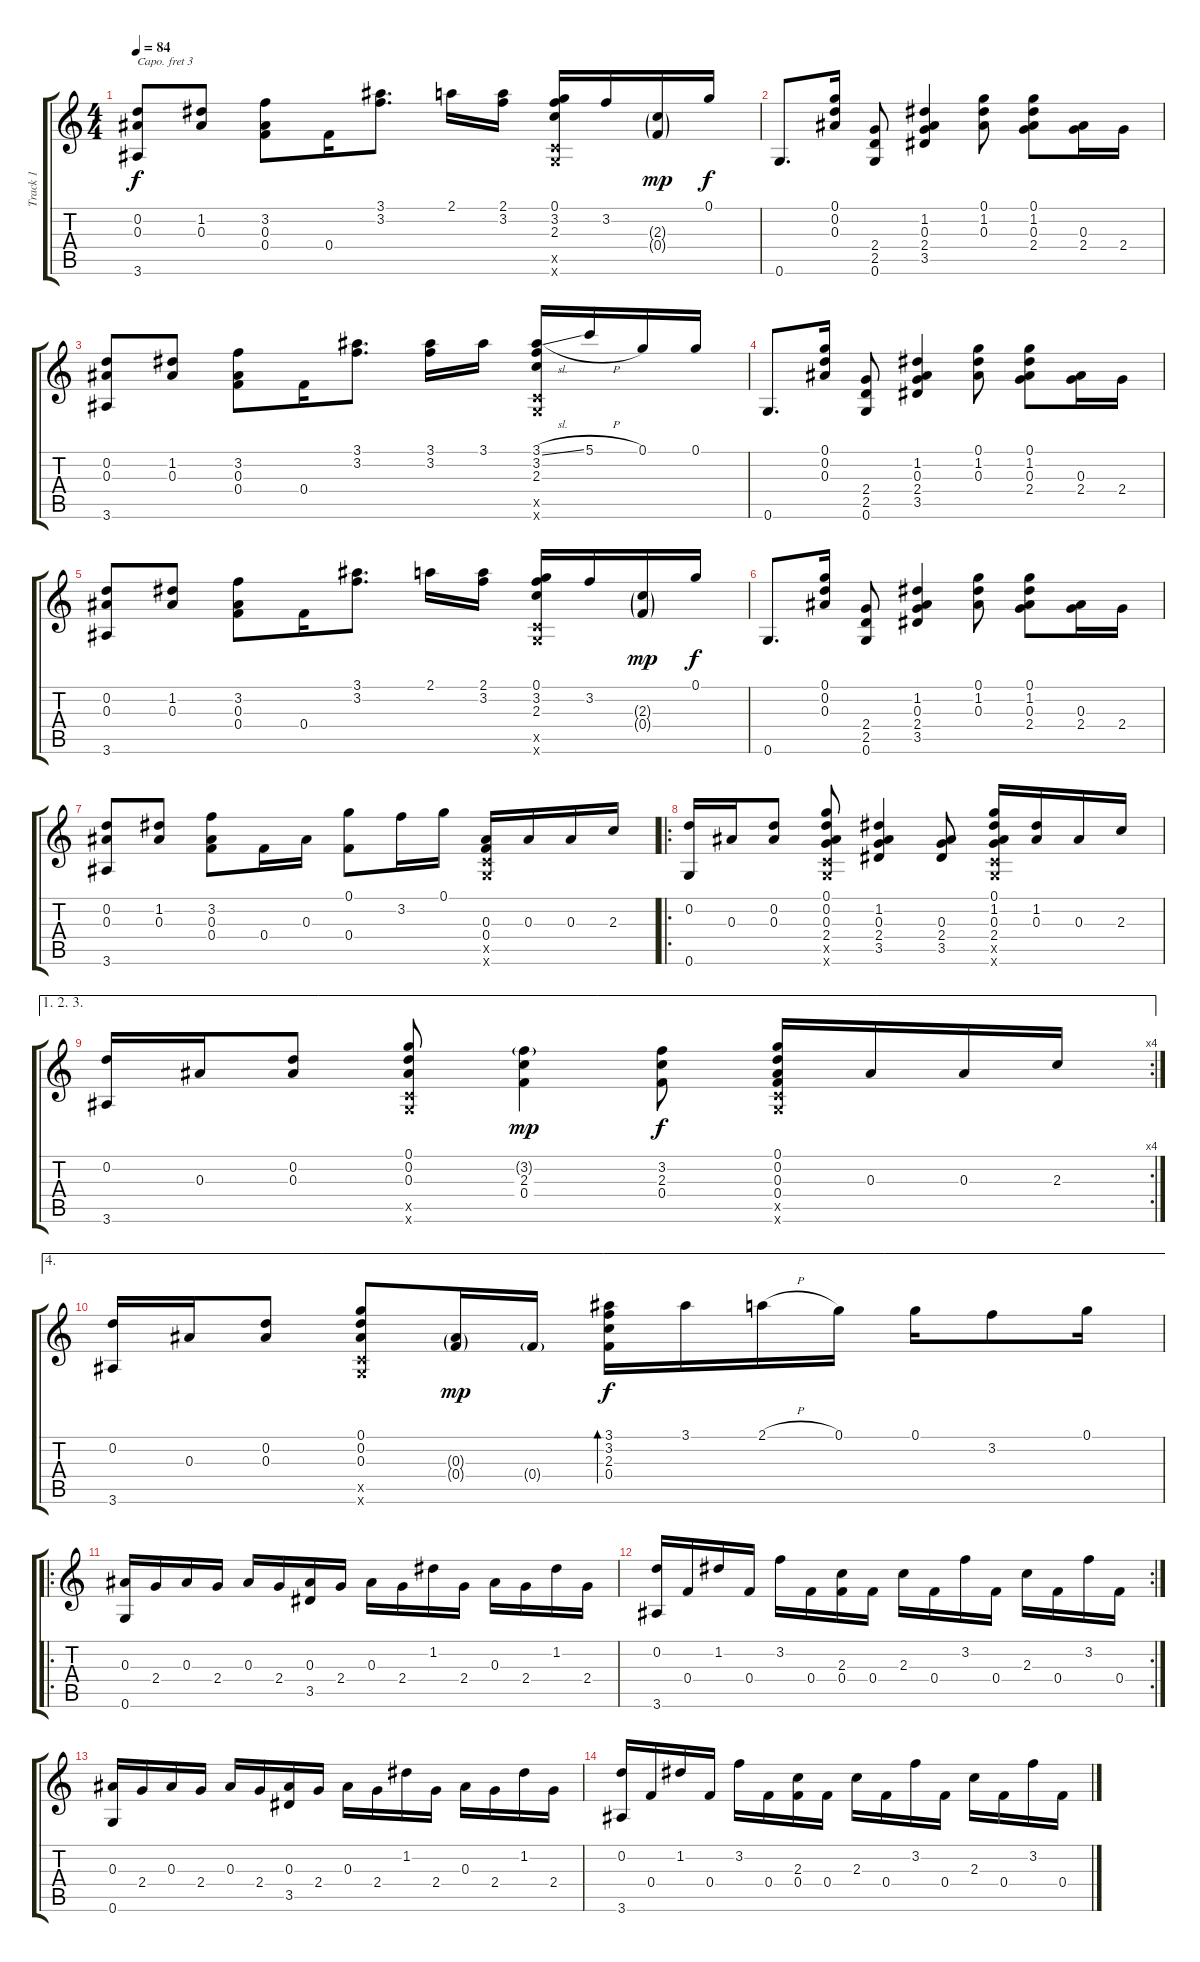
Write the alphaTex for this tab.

\track ("Track 1" "Track 1") {instrument acousticguitarsteel}
\staff {score tabs}
\capo 3
\tuning (E4 B3 G3 D3 A2 E2) {hide}
\ts (4 4)
\tempo 84
\clef g2
\ks c
(0.2 0.3 3.6).8{dy f} (1.2 0.3).8 (3.2 0.3 0.4).8 0.4.16 (3.1 3.2).8{d} 2.1.16 (2.1 3.2).16 (0.1 3.2 2.3 0.5{x} 0.6{x}).16 3.2.16 (2.3{g} 0.4{g}).16{dy mp} 0.1.16{dy f} |
0.6.8{d} (0.1 0.2 0.3).16 (2.4 2.5 0.6).8 (1.2 0.3 2.4 3.5).4 (0.1 1.2 0.3).8 (0.1 1.2 0.3 2.4).8 (0.3 2.4).16 2.4.16 |
(0.2 0.3 3.6).8 (1.2 0.3).8 (3.2 0.3 0.4).8 0.4.16 (3.1 3.2).8{d} (3.1 3.2).16 3.1.16 (3.1{sl} 3.2 2.3 0.5{x} 0.6{x}).16 5.1{h}.16 0.1.16 0.1.16 |
0.6.8{d} (0.1 0.2 0.3).16 (2.4 2.5 0.6).8 (1.2 0.3 2.4 3.5).4 (0.1 1.2 0.3).8 (0.1 1.2 0.3 2.4).8 (0.3 2.4).16 2.4.16 |
(0.2 0.3 3.6).8 (1.2 0.3).8 (3.2 0.3 0.4).8 0.4.16 (3.1 3.2).8{d} 2.1.16 (2.1 3.2).16 (0.1 3.2 2.3 0.5{x} 0.6{x}).16 3.2.16 (2.3{g} 0.4{g}).16{dy mp} 0.1.16{dy f} |
0.6.8{d} (0.1 0.2 0.3).16 (2.4 2.5 0.6).8 (1.2 0.3 2.4 3.5).4 (0.1 1.2 0.3).8 (0.1 1.2 0.3 2.4).8 (0.3 2.4).16 2.4.16 |
(0.2 0.3 3.6).8 (1.2 0.3).8 (3.2 0.3 0.4).8 0.4.16 0.3.16 (0.1 0.4).8 3.2.16 0.1.16 (0.3 0.4 0.5{x} 0.6{x}).16 0.3.16 0.3.16 2.3.16 |
\ro
(0.2 0.6).16 0.3.16 (0.2 0.3).8 (0.1 0.2 0.3 2.4 0.5{x} 0.6{x}).8 (1.2 0.3 2.4 3.5).4 (0.3 2.4 3.5).8 (0.1 1.2 0.3 2.4 0.5{x} 0.6{x}).16 (1.2 0.3).16 0.3.16 2.3.16 |
\ae (1 2 3)
\rc 4
(0.2 3.6).16 0.3.16 (0.2 0.3).8 (0.1 0.2 0.3 0.5{x} 0.6{x}).8 (3.2{g} 2.3 0.4).4{dy mp} (3.2 2.3 0.4).8{dy f} (0.1 0.2 0.3 0.4 0.5{x} 0.6{x}).16 0.3.16 0.3.16 2.3.16 |
\ae 4
(0.2 3.6).16 0.3.16 (0.2 0.3).8 (0.1 0.2 0.3 0.5{x} 0.6{x}).8 (0.3{g} 0.4{g}).16{dy mp} 0.4{g}.16 (3.1 3.2 2.3 0.4).16{bd 60 dy f} 3.1.16 2.1{h}.16 0.1.16 0.1.16 3.2.8 0.1.16 |
\ro
(0.3 0.6).16 2.4.16 0.3.16 2.4.16 0.3.16 2.4.16 (0.3 3.5).16 2.4.16 0.3.16 2.4.16 1.2.16 2.4.16 0.3.16 2.4.16 1.2.16 2.4.16 |
\rc 2
(0.2 3.6).16 0.4.16 1.2.16 0.4.16 3.2.16 0.4.16 (2.3 0.4).16 0.4.16 2.3.16 0.4.16 3.2.16 0.4.16 2.3.16 0.4.16 3.2.16 0.4.16 |
(0.3 0.6).16{volume 0} 2.4.16 0.3.16 2.4.16 0.3.16 2.4.16 (0.3 3.5).16 2.4.16 0.3.16 2.4.16 1.2.16 2.4.16 0.3.16 2.4.16 1.2.16 2.4.16 |
(0.2 3.6).16 0.4.16 1.2.16 0.4.16 3.2.16 0.4.16 (2.3 0.4).16 0.4.16 2.3.16 0.4.16 3.2.16 0.4.16 2.3.16 0.4.16 3.2.16 0.4.16
